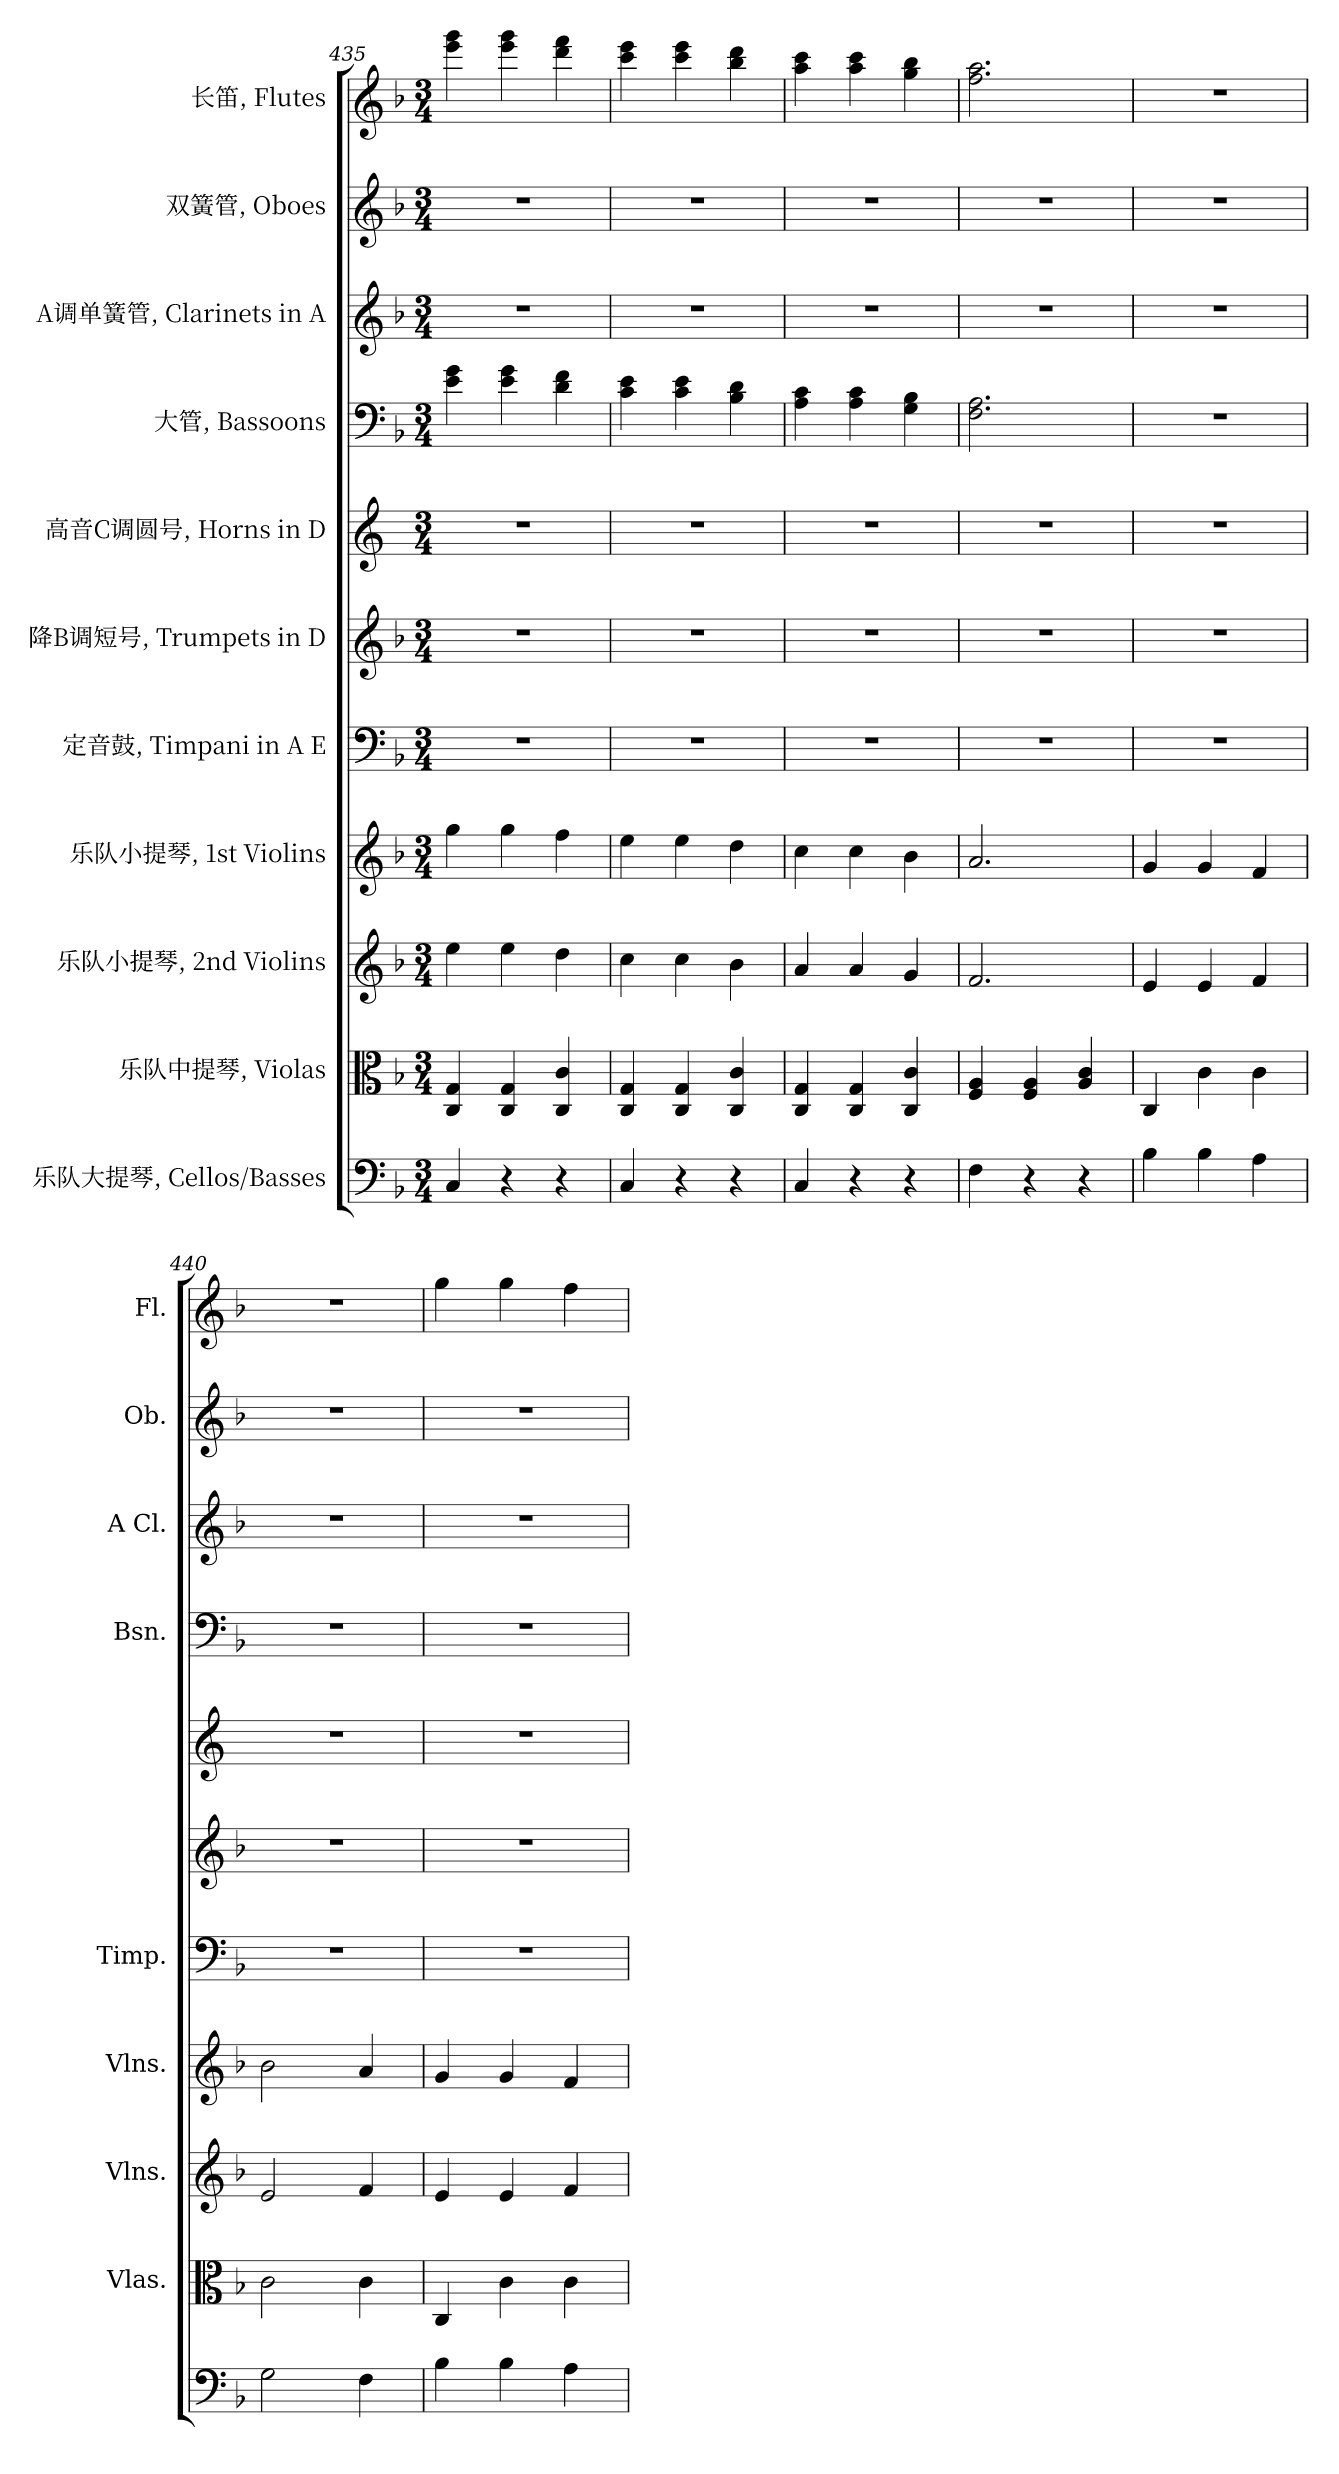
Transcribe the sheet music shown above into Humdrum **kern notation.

**kern	**kern	**kern	**kern	**kern	**kern	**kern	**kern	**kern	**kern	**kern
*part11	*part10	*part9	*part8	*part7	*part6	*part5	*part4	*part3	*part2	*part1
*staff11	*staff10	*staff9	*staff8	*staff7	*staff6	*staff5	*staff4	*staff3	*staff2	*staff1
*I"乐队大提琴, Cellos/Basses	*I"乐队中提琴, Violas	*I"乐队小提琴, 2nd Violins	*I"乐队小提琴, 1st Violins	*I"定音鼓, Timpani in A E	*I"降B调短号, Trumpets in D	*I"高音C调圆号, Horns in D	*I"大管, Bassoons	*I"A调单簧管, Clarinets in A	*I"双簧管, Oboes	*I"长笛, Flutes
*	*I'Vlas.	*I'Vlns.	*I'Vlns.	*I'Timp.	*	*	*I'Bsn.	*I'A Cl.	*I'Ob.	*I'Fl.
*clefF4	*clefC3	*clefG2	*clefG2	*clefF4	*clefG2	*clefG2	*clefF4	*clefG2	*clefG2	*clefG2
*	*	*	*	*	*ITrd1c2	*ITrd4c7	*	*ITrd2c3	*	*
*k[b-]	*k[b-]	*k[b-]	*k[b-]	*k[b-]	*k[b-e-a-]	*k[b-]	*k[b-]	*k[f#c#]	*k[b-]	*k[b-]
*M3/4	*M3/4	*M3/4	*M3/4	*M3/4	*M3/4	*M3/4	*M3/4	*M3/4	*M3/4	*M3/4
=435	=435	=435	=435	=435	=435	=435	=435	=435	=435	=435
4C/	4C/ 4G/	4ee\	4gg\	2.r	2.r	2.r	4e\ 4g\	2.r	2.r	4eee\ 4ggg\
4r	4C/ 4G/	4ee\	4gg\	.	.	.	4e\ 4g\	.	.	4eee\ 4ggg\
4r	4C/ 4c/	4dd\	4ff\	.	.	.	4d\ 4f\	.	.	4ddd\ 4fff\
=436	=436	=436	=436	=436	=436	=436	=436	=436	=436	=436
4C/	4C/ 4G/	4cc\	4ee\	2.r	2.r	2.r	4c\ 4e\	2.r	2.r	4ccc\ 4eee\
4r	4C/ 4G/	4cc\	4ee\	.	.	.	4c\ 4e\	.	.	4ccc\ 4eee\
4r	4C/ 4c/	4b-\	4dd\	.	.	.	4B-\ 4d\	.	.	4bb-\ 4ddd\
=437	=437	=437	=437	=437	=437	=437	=437	=437	=437	=437
4C/	4C/ 4G/	4a/	4cc\	2.r	2.r	2.r	4A\ 4c\	2.r	2.r	4aa\ 4ccc\
4r	4C/ 4G/	4a/	4cc\	.	.	.	4A\ 4c\	.	.	4aa\ 4ccc\
4r	4C/ 4c/	4g/	4b-\	.	.	.	4G\ 4B-\	.	.	4gg\ 4bb-\
=438	=438	=438	=438	=438	=438	=438	=438	=438	=438	=438
4F\	4F/ 4A/	2.f/	2.a/	2.r	2.r	2.r	2.F\ 2.A\	2.r	2.r	2.ff\ 2.aa\
4r	4F/ 4A/	.	.	.	.	.	.	.	.	.
4r	4A/ 4c/	.	.	.	.	.	.	.	.	.
=439	=439	=439	=439	=439	=439	=439	=439	=439	=439	=439
4B-\	4C/	4e/	4g/	2.r	2.r	2.r	2.r	2.r	2.r	2.r
4B-\	4c\	4e/	4g/	.	.	.	.	.	.	.
4A\	4c\	4f/	4f/	.	.	.	.	.	.	.
=440	=440	=440	=440	=440	=440	=440	=440	=440	=440	=440
2G\	2c\	2e/	2b-\	2.r	2.r	2.r	2.r	2.r	2.r	2.r
4F\	4c\	4f/	4a/	.	.	.	.	.	.	.
!!LO:PB:g=z
=441	=441	=441	=441	=441	=441	=441	=441	=441	=441	=441
4B-\	4C/	4e/	4g/	2.r	2.r	2.r	2.r	2.r	2.r	4gg\
4B-\	4c\	4e/	4g/	.	.	.	.	.	.	4gg\
4A\	4c\	4f/	4f/	.	.	.	.	.	.	4ff\
=	=	=	=	=	=	=	=	=	=	=
*-	*-	*-	*-	*-	*-	*-	*-	*-	*-	*-
